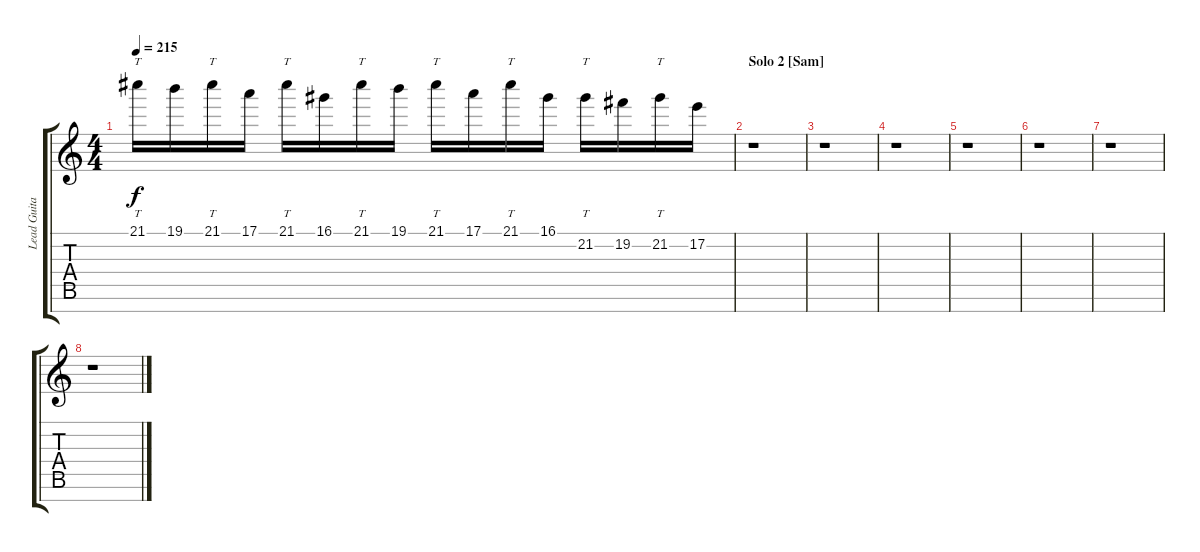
\track ("Lead Guitar [Herman Li]" "Lead Guita") {instrument overdrivenguitar}
\staff {score tabs}
\tuning (E4 B3 G3 D3 A2 E2 B1) {hide}
\ts (4 4)
\tempo 215
\clef g2
\ks c
21.1.16{tt dy f} 19.1.16 21.1.16{tt} 17.1.16 21.1.16{tt} 16.1.16 21.1.16{tt} 19.1.16 21.1.16{tt} 17.1.16 21.1.16{tt} 16.1.16 21.2.16{tt} 19.2.16 21.2.16{tt} 17.2.16 |
\section ("" "Solo 2 [Sam]")
r.1 |
r.1 |
r.1 |
r.1 |
r.1 |
r.1 |
r.1
